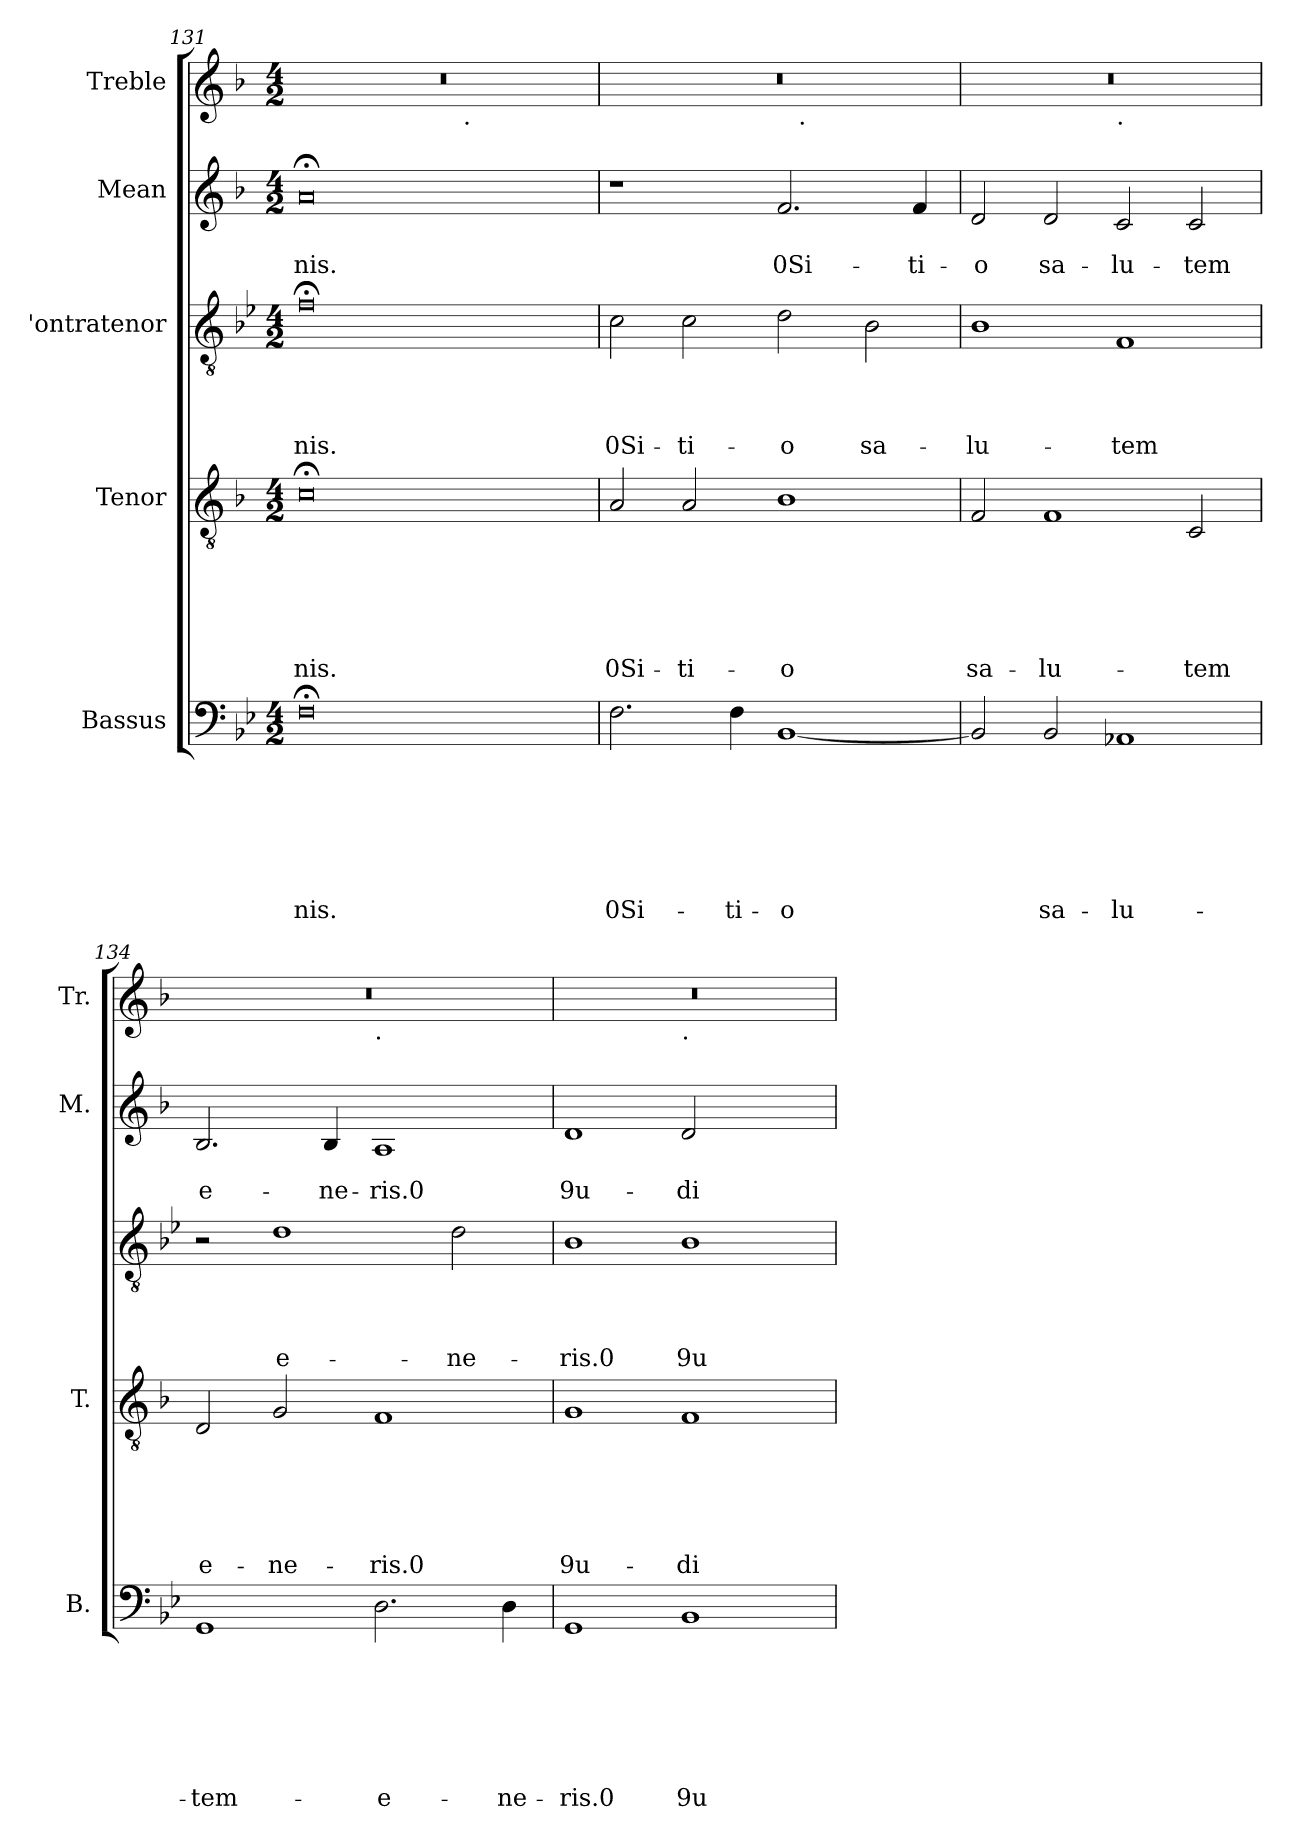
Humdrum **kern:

**kern	**text	**text	**text	**text	**text	**text	**text	**kern	**text	**text	**text	**text	**text	**text	**kern	**text	**text	**text	**text	**kern	**text	**text	**kern
*part5	*part5	*part5	*part5	*part5	*part5	*part5	*part5	*part4	*part4	*part4	*part4	*part4	*part4	*part4	*part3	*part3	*part3	*part3	*part3	*part2	*part2	*part2	*part1
*staff5	*staff5	*staff5	*staff5	*staff5	*staff5	*staff5	*staff5	*staff4	*staff4	*staff4	*staff4	*staff4	*staff4	*staff4	*staff3	*staff3	*staff3	*staff3	*staff3	*staff2	*staff2	*staff2	*staff1
*I"Bassus	*	*	*	*	*	*	*	*I"Tenor	*	*	*	*	*	*	*I"'ontratenor	*	*	*	*	*I"Mean	*	*	*I"Treble
*I'B.	*	*	*	*	*	*	*	*I'T.	*	*	*	*	*	*	*	*	*	*	*	*I'M.	*	*	*I'Tr.
*clefF4	*	*	*	*	*	*	*	*clefGv2	*	*	*	*	*	*	*clefGv2	*	*	*	*	*clefG2	*	*	*clefG2
*	*	*	*	*	*	*	*	*ITrd-3c-5	*	*	*	*	*	*	*	*	*	*	*	*ITrd-3c-5	*	*	*ITrd-3c-5
*k[b-e-]	*	*	*	*	*	*	*	*k[b-e-]	*	*	*	*	*	*	*k[b-e-]	*	*	*	*	*k[b-e-]	*	*	*k[b-e-]
*B-:	*	*	*	*	*	*	*	*B-:	*	*	*	*	*	*	*B-:	*	*	*	*	*B-:	*	*	*B-:
*M4/2	*	*	*	*	*	*	*	*M4/2	*	*	*	*	*	*	*M4/2	*	*	*	*	*M4/2	*	*	*M4/2
=131	=131	=131	=131	=131	=131	=131	=131	=131	=131	=131	=131	=131	=131	=131	=131	=131	=131	=131	=131	=131	=131	=131	=131
!	!	!	!	!	!	!	!LO:LY:b	!	!	!	!	!	!	!LO:LY:b	!	!	!	!	!LO:LY:b	!	!	!LO:LY:b	!
*	*	*	*	*	*	*	*	*	*	*	*	*	*	*	*	*	*	*	*	*	*	*	*^
0F;<	.	.	.	.	.	.	-nis.	0f;<	.	.	.	.	.	-nis.	0f;<	.	.	.	-nis.	0dd;	.	-nis.	0r	2ryy
.	.	.	.	.	.	.	.	.	.	.	.	.	.	.	.	.	.	.	.	.	.	.	.	4ryy
.	.	.	.	.	.	.	.	.	.	.	.	.	.	.	.	.	.	.	.	.	.	.	.	8ryy
.	.	.	.	.	.	.	.	.	.	.	.	.	.	.	.	.	.	.	.	.	.	.	.	32ryy
!	!	!	!	!	!	!	!	!	!	!	!	!	!	!	!	!	!	!	!	!	!	!	!	!LO:TX:b:t=.
.	.	.	.	.	.	.	.	.	.	.	.	.	.	.	.	.	.	.	.	.	.	.	.	1ryy
.	.	.	.	.	.	.	.	.	.	.	.	.	.	.	.	.	.	.	.	.	.	.	.	16.ryy
!!LO:PB:g=z	!!
=132	=132	=132	=132	=132	=132	=132	=132	=132	=132	=132	=132	=132	=132	=132	=132	=132	=132	=132	=132	=132	=132	=132	=132	=132
!	!	!	!	!	!	!	!LO:LY:b	!	!	!	!	!	!	!LO:LY:b	!	!	!	!	!LO:LY:b	!	!	!	!	!
2.F\	.	.	.	.	.	.	0Si-	2d/	.	.	.	.	.	0Si-	2c\	.	.	.	0Si-	1r	.	.	0r	1ryy
!	!	!	!	!	!	!	!	!	!	!	!	!	!	!LO:LY:b	!	!	!	!	!LO:LY:b	!	!	!	!	!
.	.	.	.	.	.	.	.	2d/	.	.	.	.	.	-ti-	2c\	.	.	.	-ti-	.	.	.	.	.
!	!	!	!	!	!	!	!LO:LY:b	!	!	!	!	!	!	!	!	!	!	!	!	!	!	!	!	!
4F\	.	.	.	.	.	.	-ti-	.	.	.	.	.	.	.	.	.	.	.	.	.	.	.	.	.
!	!	!	!	!	!	!	!LO:LY:b:rj	!	!	!	!	!	!	!LO:LY:b:rj	!	!	!	!	!LO:LY:b	!	!	!LO:LY:b	!	!
[<1BB-	.	.	.	.	.	.	-o	1e-	.	.	.	.	.	-o	2d\	.	.	.	-o	2.b-/	.	0Si-	.	16ryy
!	!	!	!	!	!	!	!	!	!	!	!	!	!	!	!	!	!	!	!	!	!	!	!	!LO:TX:b:t=.
.	.	.	.	.	.	.	.	.	.	.	.	.	.	.	.	.	.	.	.	.	.	.	.	2...ryy
!	!	!	!	!	!	!	!	!	!	!	!	!	!	!	!	!	!	!	!LO:LY:b	!	!	!	!	!
.	.	.	.	.	.	.	.	.	.	.	.	.	.	.	2B-\	.	.	.	sa-	.	.	.	.	.
!	!	!	!	!	!	!	!	!	!	!	!	!	!	!	!	!	!	!	!	!	!	!LO:LY:b	!	!
.	.	.	.	.	.	.	.	.	.	.	.	.	.	.	.	.	.	.	.	4b-/	.	-ti-	.	.
=133	=133	=133	=133	=133	=133	=133	=133	=133	=133	=133	=133	=133	=133	=133	=133	=133	=133	=133	=133	=133	=133	=133	=133	=133
!	!	!	!	!	!	!	!	!	!	!	!	!	!	!LO:LY:b	!	!	!	!	!LO:LY:b	!	!	!LO:LY:b	!	!
2BB-/]	.	.	.	.	.	.	.	2B-/	.	.	.	.	.	sa-	1B-	.	.	.	-lu-	2g/	.	-o	0r	1ryy
!	!	!	!	!	!	!	!LO:LY:b	!	!	!	!	!	!	!LO:LY:b	!	!	!	!	!	!	!	!LO:LY:b	!	!
2BB-/	.	.	.	.	.	.	sa-	1B-	.	.	.	.	.	-lu-	.	.	.	.	.	2g/	.	sa-	.	.
!	!	!	!	!	!	!	!	!	!	!	!	!	!	!	!	!	!	!	!	!	!	!	!	!LO:TX:b:t=.
!	!	!	!	!	!	!	!LO:LY:b	!	!	!	!	!	!	!	!	!	!	!	!LO:LY:b	!	!	!LO:LY:b	!	!
1AA-X	.	.	.	.	.	.	-lu-	.	.	.	.	.	.	.	1F	.	.	.	-tem	2f/	.	-lu-	.	1ryy
!	!	!	!	!	!	!	!	!	!	!	!	!	!	!LO:LY:b	!	!	!	!	!	!	!	!LO:LY:b	!	!
.	.	.	.	.	.	.	.	2F/	.	.	.	.	.	-tem	.	.	.	.	.	2f/	.	-tem	.	.
=134	=134	=134	=134	=134	=134	=134	=134	=134	=134	=134	=134	=134	=134	=134	=134	=134	=134	=134	=134	=134	=134	=134	=134	=134
!	!	!	!	!	!	!	!LO:LY:b	!	!	!	!	!	!	!LO:LY:b	!	!	!	!	!	!	!	!LO:LY:b	!	!
1GG	.	.	.	.	.	.	-tem-	2G/	.	.	.	.	.	e-	2r	.	.	.	.	2.e-/	.	e-	0r	1ryy
!	!	!	!	!	!	!	!	!	!	!	!	!	!	!LO:LY:b	!	!	!	!	!LO:LY:b	!	!	!	!	!
.	.	.	.	.	.	.	.	2c/	.	.	.	.	.	-ne-	1d	.	.	.	e-	.	.	.	.	.
!	!	!	!	!	!	!	!	!	!	!	!	!	!	!	!	!	!	!	!	!	!	!LO:LY:b	!	!
.	.	.	.	.	.	.	.	.	.	.	.	.	.	.	.	.	.	.	.	4e-/	.	-ne-	.	.
!	!	!	!	!	!	!	!	!	!	!	!	!	!	!	!	!	!	!	!	!	!	!	!	!LO:TX:b:t=.
!	!	!	!	!	!	!	!LO:LY:b	!	!	!	!	!	!	!LO:LY:b	!	!	!	!	!	!	!	!LO:LY:b	!	!
2.D\	.	.	.	.	.	.	-e-	1B-	.	.	.	.	.	-ris.0	.	.	.	.	.	1d	.	-ris.0	.	1ryy
!	!	!	!	!	!	!	!	!	!	!	!	!	!	!	!	!	!	!	!LO:LY:b	!	!	!	!	!
.	.	.	.	.	.	.	.	.	.	.	.	.	.	.	2d\	.	.	.	-ne-	.	.	.	.	.
!	!	!	!	!	!	!	!LO:LY:b	!	!	!	!	!	!	!	!	!	!	!	!	!	!	!	!	!
4D\	.	.	.	.	.	.	-ne-	.	.	.	.	.	.	.	.	.	.	.	.	.	.	.	.	.
=135	=135	=135	=135	=135	=135	=135	=135	=135	=135	=135	=135	=135	=135	=135	=135	=135	=135	=135	=135	=135	=135	=135	=135	=135
!	!	!	!	!	!	!	!LO:LY:b	!	!	!	!	!	!	!LO:LY:b	!	!	!	!	!LO:LY:b	!	!	!LO:LY:b	!	!
1GG	.	.	.	.	.	.	-ris.0	1c	.	.	.	.	.	9u-	1B-	.	.	.	-ris.0	1g	.	9u-	0r	1ryy
!	!	!	!	!	!	!	!	!	!	!	!	!	!	!	!	!	!	!	!	!	!	!	!	!LO:TX:b:t=.
!	!	!	!	!	!	!	!LO:LY:b	!	!	!	!	!	!	!LO:LY:b	!	!	!	!	!LO:LY:b	!	!	!LO:LY:b	!	!
1BB-	.	.	.	.	.	.	9u-	1B-	.	.	.	.	.	-di	1B-	.	.	.	9u-	2g/	.	-di	.	1ryy
.	.	.	.	.	.	.	.	.	.	.	.	.	.	.	.	.	.	.	.	2ryy	.	.	.	.
*	*	*	*	*	*	*	*	*	*	*	*	*	*	*	*	*	*	*	*	*	*	*	*v	*v
=	=	=	=	=	=	=	=	=	=	=	=	=	=	=	=	=	=	=	=	=	=	=	=
*-	*-	*-	*-	*-	*-	*-	*-	*-	*-	*-	*-	*-	*-	*-	*-	*-	*-	*-	*-	*-	*-	*-	*-
